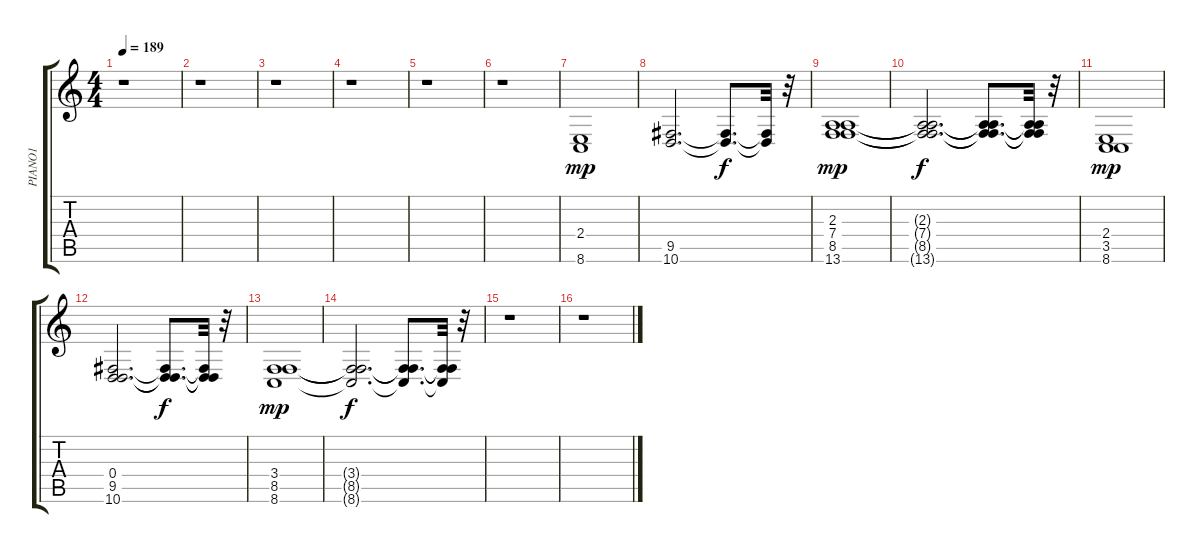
\track ("PIANO1" "PIANO1") {instrument electricpiano1}
\staff {score tabs}
\tuning (E4 B3 G3 D3 A2 E2) {hide}
\ts (4 4)
\tempo 189
\clef g2
\ks c
r.1{dy mp} |
r.1 |
r.1 |
r.1 |
r.1 |
r.1 |
(2.4 8.6).1{balance 0} |
(9.5 10.6).2{d} (9.5{t} 10.6{t}).8{d dy f} (9.5{t} 10.6{t}).32 r.32 |
(2.3 7.4 8.5 13.6).1{dy mp} |
(2.3{t} 7.4{t} 8.5{t} 13.6{t}).2{d dy f} (2.3{t} 7.4{t} 8.5{t} 13.6{t}).8{d} (2.3{t} 7.4{t} 8.5{t} 13.6{t}).32 r.32 |
(2.4 3.5 8.6).1{dy mp} |
(0.4 9.5 10.6).2{d} (0.4{t} 9.5{t} 10.6{t}).8{d dy f} (0.4{t} 9.5{t} 10.6{t}).32 r.32 |
(3.4 8.5 8.6).1{dy mp} |
(3.4{t} 8.5{t} 8.6{t}).2{d dy f} (3.4{t} 8.5{t} 8.6{t}).8{d} (3.4{t} 8.5{t} 8.6{t}).32 r.32 |
r.1 |
r.1
